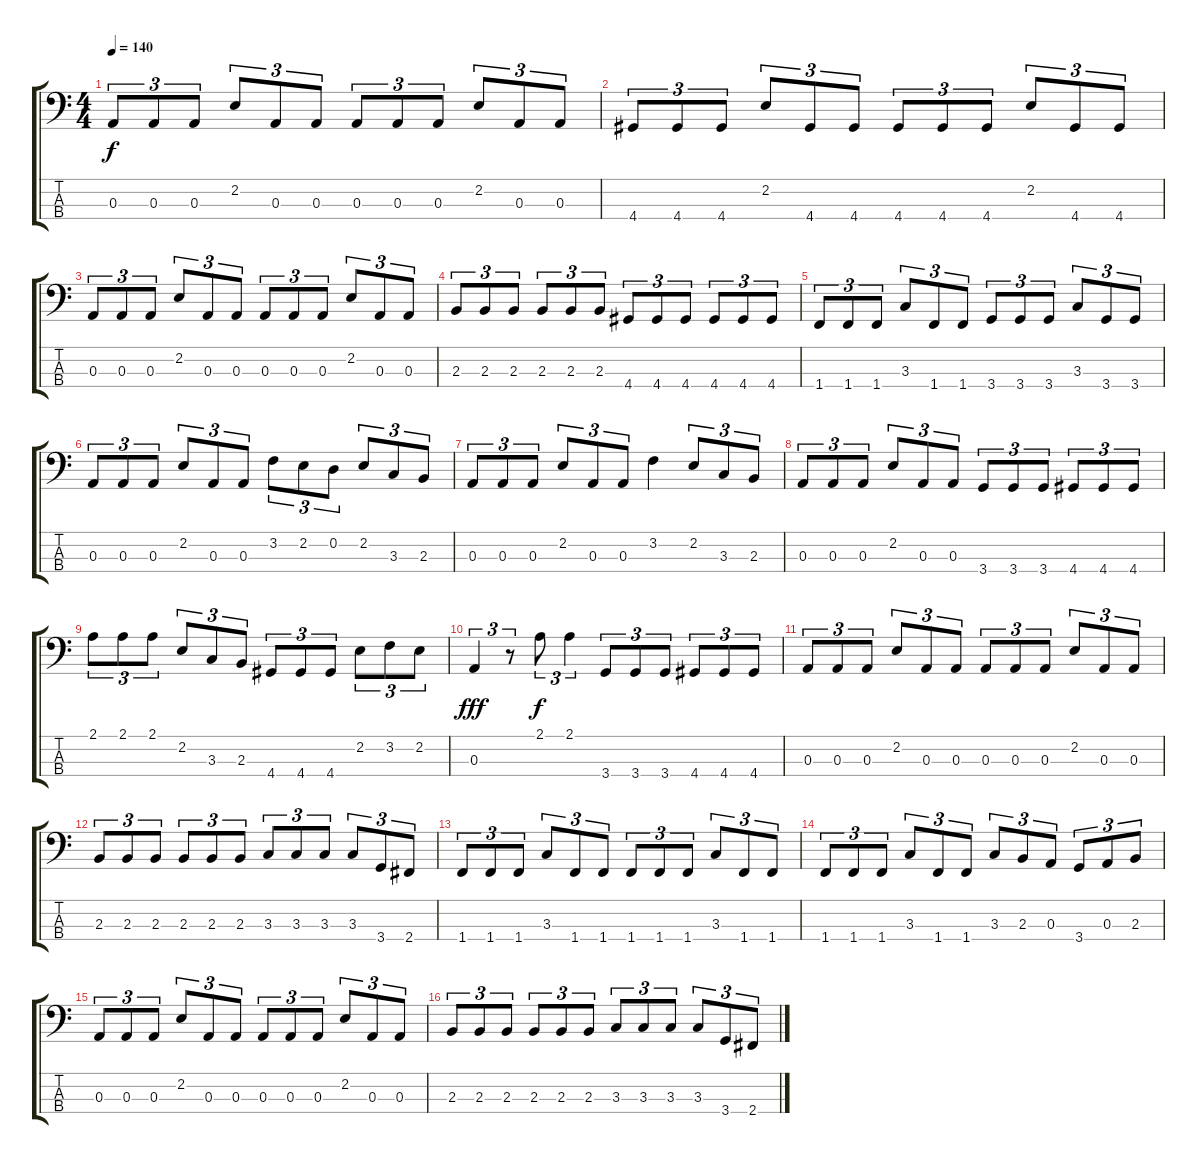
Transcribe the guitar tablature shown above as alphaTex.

\track "" {instrument electricbassfinger}
\staff {score tabs}
\tuning (G2 D2 A1 E1) {hide}
\ts (4 4)
\tempo 140
\clef f4
\ks c
0.3.8{tu (3 2) dy f} 0.3.8{tu (3 2)} 0.3.8{tu (3 2)} 2.2.8{tu (3 2)} 0.3.8{tu (3 2)} 0.3.8{tu (3 2)} 0.3.8{tu (3 2)} 0.3.8{tu (3 2)} 0.3.8{tu (3 2)} 2.2.8{tu (3 2)} 0.3.8{tu (3 2)} 0.3.8{tu (3 2)} |
4.4.8{tu (3 2)} 4.4.8{tu (3 2)} 4.4.8{tu (3 2)} 2.2.8{tu (3 2)} 4.4.8{tu (3 2)} 4.4.8{tu (3 2)} 4.4.8{tu (3 2)} 4.4.8{tu (3 2)} 4.4.8{tu (3 2)} 2.2.8{tu (3 2)} 4.4.8{tu (3 2)} 4.4.8{tu (3 2)} |
0.3.8{tu (3 2)} 0.3.8{tu (3 2)} 0.3.8{tu (3 2)} 2.2.8{tu (3 2)} 0.3.8{tu (3 2)} 0.3.8{tu (3 2)} 0.3.8{tu (3 2)} 0.3.8{tu (3 2)} 0.3.8{tu (3 2)} 2.2.8{tu (3 2)} 0.3.8{tu (3 2)} 0.3.8{tu (3 2)} |
2.3.8{tu (3 2)} 2.3.8{tu (3 2)} 2.3.8{tu (3 2)} 2.3.8{tu (3 2)} 2.3.8{tu (3 2)} 2.3.8{tu (3 2)} 4.4.8{tu (3 2)} 4.4.8{tu (3 2)} 4.4.8{tu (3 2)} 4.4.8{tu (3 2)} 4.4.8{tu (3 2)} 4.4.8{tu (3 2)} |
1.4.8{tu (3 2)} 1.4.8{tu (3 2)} 1.4.8{tu (3 2)} 3.3.8{tu (3 2)} 1.4.8{tu (3 2)} 1.4.8{tu (3 2)} 3.4.8{tu (3 2)} 3.4.8{tu (3 2)} 3.4.8{tu (3 2)} 3.3.8{tu (3 2)} 3.4.8{tu (3 2)} 3.4.8{tu (3 2)} |
0.3.8{tu (3 2)} 0.3.8{tu (3 2)} 0.3.8{tu (3 2)} 2.2.8{tu (3 2)} 0.3.8{tu (3 2)} 0.3.8{tu (3 2)} 3.2.8{tu (3 2)} 2.2.8{tu (3 2)} 0.2.8{tu (3 2)} 2.2.8{tu (3 2)} 3.3.8{tu (3 2)} 2.3.8{tu (3 2)} |
0.3.8{tu (3 2)} 0.3.8{tu (3 2)} 0.3.8{tu (3 2)} 2.2.8{tu (3 2)} 0.3.8{tu (3 2)} 0.3.8{tu (3 2)} 3.2.4 2.2.8{tu (3 2)} 3.3.8{tu (3 2)} 2.3.8{tu (3 2)} |
0.3.8{tu (3 2)} 0.3.8{tu (3 2)} 0.3.8{tu (3 2)} 2.2.8{tu (3 2)} 0.3.8{tu (3 2)} 0.3.8{tu (3 2)} 3.4.8{tu (3 2)} 3.4.8{tu (3 2)} 3.4.8{tu (3 2)} 4.4.8{tu (3 2)} 4.4.8{tu (3 2)} 4.4.8{tu (3 2)} |
2.1.8{tu (3 2)} 2.1.8{tu (3 2)} 2.1.8{tu (3 2)} 2.2.8{tu (3 2)} 3.3.8{tu (3 2)} 2.3.8{tu (3 2)} 4.4.8{tu (3 2)} 4.4.8{tu (3 2)} 4.4.8{tu (3 2)} 2.2.8{tu (3 2)} 3.2.8{tu (3 2)} 2.2.8{tu (3 2)} |
0.3.4{tu (3 2) dy fff} r.8{tu (3 2)} 2.1.8{tu (3 2) dy f} 2.1.4{tu (3 2)} 3.4.8{tu (3 2)} 3.4.8{tu (3 2)} 3.4.8{tu (3 2)} 4.4.8{tu (3 2)} 4.4.8{tu (3 2)} 4.4.8{tu (3 2)} |
0.3.8{tu (3 2)} 0.3.8{tu (3 2)} 0.3.8{tu (3 2)} 2.2.8{tu (3 2)} 0.3.8{tu (3 2)} 0.3.8{tu (3 2)} 0.3.8{tu (3 2)} 0.3.8{tu (3 2)} 0.3.8{tu (3 2)} 2.2.8{tu (3 2)} 0.3.8{tu (3 2)} 0.3.8{tu (3 2)} |
2.3.8{tu (3 2)} 2.3.8{tu (3 2)} 2.3.8{tu (3 2)} 2.3.8{tu (3 2)} 2.3.8{tu (3 2)} 2.3.8{tu (3 2)} 3.3.8{tu (3 2)} 3.3.8{tu (3 2)} 3.3.8{tu (3 2)} 3.3.8{tu (3 2)} 3.4.8{tu (3 2)} 2.4.8{tu (3 2)} |
1.4.8{tu (3 2)} 1.4.8{tu (3 2)} 1.4.8{tu (3 2)} 3.3.8{tu (3 2)} 1.4.8{tu (3 2)} 1.4.8{tu (3 2)} 1.4.8{tu (3 2)} 1.4.8{tu (3 2)} 1.4.8{tu (3 2)} 3.3.8{tu (3 2)} 1.4.8{tu (3 2)} 1.4.8{tu (3 2)} |
1.4.8{tu (3 2)} 1.4.8{tu (3 2)} 1.4.8{tu (3 2)} 3.3.8{tu (3 2)} 1.4.8{tu (3 2)} 1.4.8{tu (3 2)} 3.3.8{tu (3 2)} 2.3.8{tu (3 2)} 0.3.8{tu (3 2)} 3.4.8{tu (3 2)} 0.3.8{tu (3 2)} 2.3.8{tu (3 2)} |
0.3.8{tu (3 2)} 0.3.8{tu (3 2)} 0.3.8{tu (3 2)} 2.2.8{tu (3 2)} 0.3.8{tu (3 2)} 0.3.8{tu (3 2)} 0.3.8{tu (3 2)} 0.3.8{tu (3 2)} 0.3.8{tu (3 2)} 2.2.8{tu (3 2)} 0.3.8{tu (3 2)} 0.3.8{tu (3 2)} |
2.3.8{tu (3 2)} 2.3.8{tu (3 2)} 2.3.8{tu (3 2)} 2.3.8{tu (3 2)} 2.3.8{tu (3 2)} 2.3.8{tu (3 2)} 3.3.8{tu (3 2)} 3.3.8{tu (3 2)} 3.3.8{tu (3 2)} 3.3.8{tu (3 2)} 3.4.8{tu (3 2)} 2.4.8{tu (3 2)}
